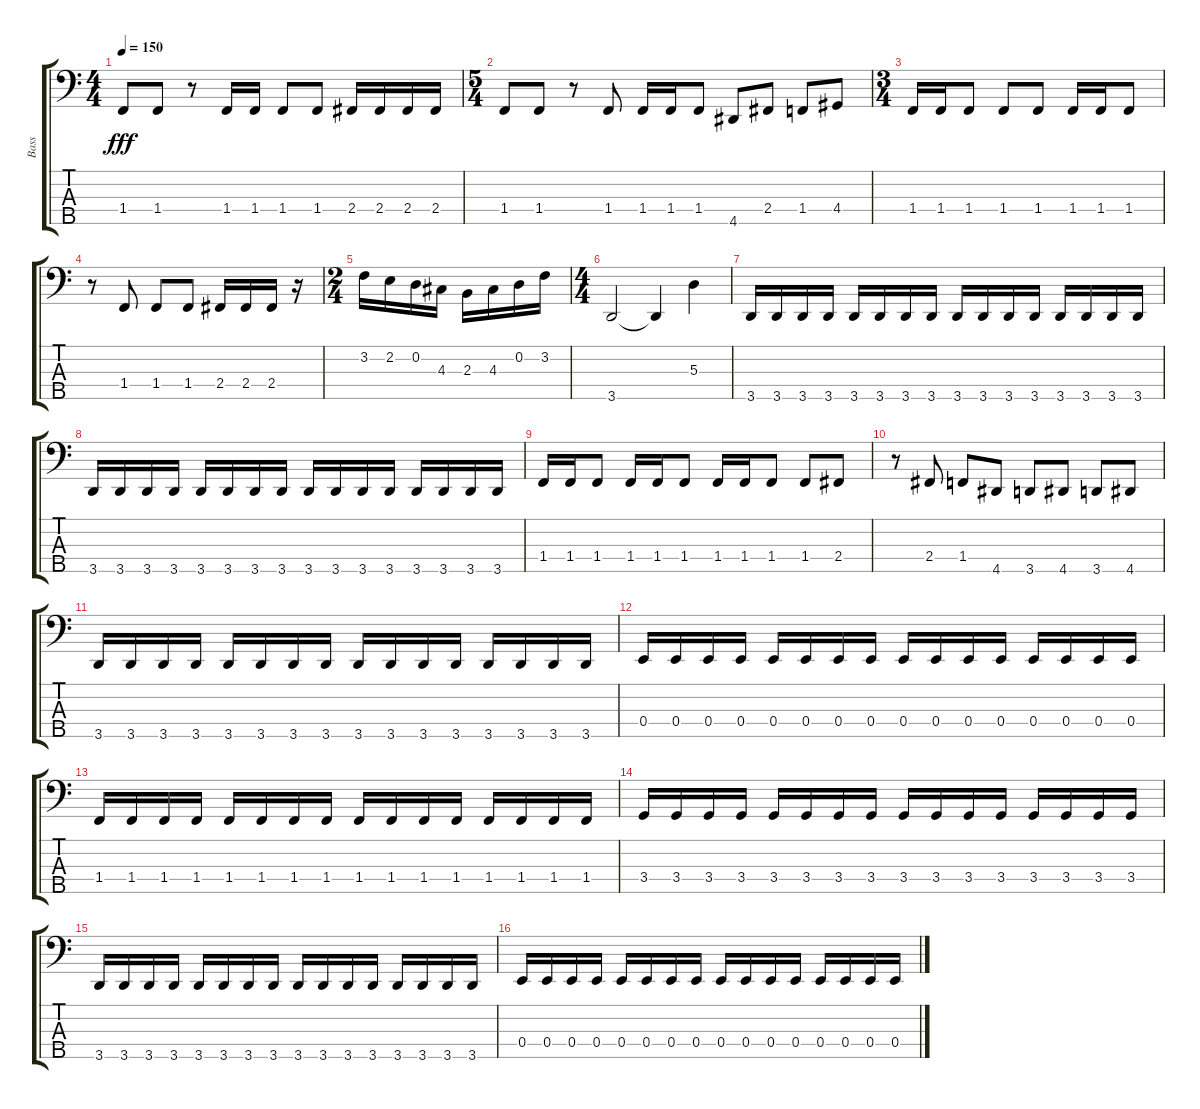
\track ("Bass" "Bass") {instrument electricbassfinger}
\staff {score tabs}
\tuning (G2 D2 A1 E1 B0) {hide}
\ts (4 4)
\tempo 150
\clef f4
\ks c
1.4.8{dy fff} 1.4.8 r.8 1.4.16 1.4.16 1.4.8 1.4.8 2.4.16 2.4.16 2.4.16 2.4.16 |
\ts (5 4)
1.4.8 1.4.8 r.8 1.4.8 1.4.16 1.4.16 1.4.8 4.5.8 2.4.8 1.4.8 4.4.8 |
\ts (3 4)
1.4.16 1.4.16 1.4.8 1.4.8 1.4.8 1.4.16 1.4.16 1.4.8 |
r.8 1.4.8 1.4.8 1.4.8 2.4.16 2.4.16 2.4.16 r.16 |
\ts (2 4)
3.2.16 2.2.16 0.2.16 4.3.16 2.3.16 4.3.16 0.2.16 3.2.16 |
\ts (4 4)
3.5.2 3.5{t}.4 5.3.4 |
3.5.16 3.5.16 3.5.16 3.5.16 3.5.16 3.5.16 3.5.16 3.5.16 3.5.16 3.5.16 3.5.16 3.5.16 3.5.16 3.5.16 3.5.16 3.5.16 |
3.5.16 3.5.16 3.5.16 3.5.16 3.5.16 3.5.16 3.5.16 3.5.16 3.5.16 3.5.16 3.5.16 3.5.16 3.5.16 3.5.16 3.5.16 3.5.16 |
1.4.16 1.4.16 1.4.8 1.4.16 1.4.16 1.4.8 1.4.16 1.4.16 1.4.8 1.4.8 2.4.8 |
r.8 2.4.8 1.4.8 4.5.8 3.5.8 4.5.8 3.5.8 4.5.8 |
3.5.16 3.5.16 3.5.16 3.5.16 3.5.16 3.5.16 3.5.16 3.5.16 3.5.16 3.5.16 3.5.16 3.5.16 3.5.16 3.5.16 3.5.16 3.5.16 |
0.4.16 0.4.16 0.4.16 0.4.16 0.4.16 0.4.16 0.4.16 0.4.16 0.4.16 0.4.16 0.4.16 0.4.16 0.4.16 0.4.16 0.4.16 0.4.16 |
1.4.16 1.4.16 1.4.16 1.4.16 1.4.16 1.4.16 1.4.16 1.4.16 1.4.16 1.4.16 1.4.16 1.4.16 1.4.16 1.4.16 1.4.16 1.4.16 |
3.4.16 3.4.16 3.4.16 3.4.16 3.4.16 3.4.16 3.4.16 3.4.16 3.4.16 3.4.16 3.4.16 3.4.16 3.4.16 3.4.16 3.4.16 3.4.16 |
3.5.16 3.5.16 3.5.16 3.5.16 3.5.16 3.5.16 3.5.16 3.5.16 3.5.16 3.5.16 3.5.16 3.5.16 3.5.16 3.5.16 3.5.16 3.5.16 |
0.4.16 0.4.16 0.4.16 0.4.16 0.4.16 0.4.16 0.4.16 0.4.16 0.4.16 0.4.16 0.4.16 0.4.16 0.4.16 0.4.16 0.4.16 0.4.16
